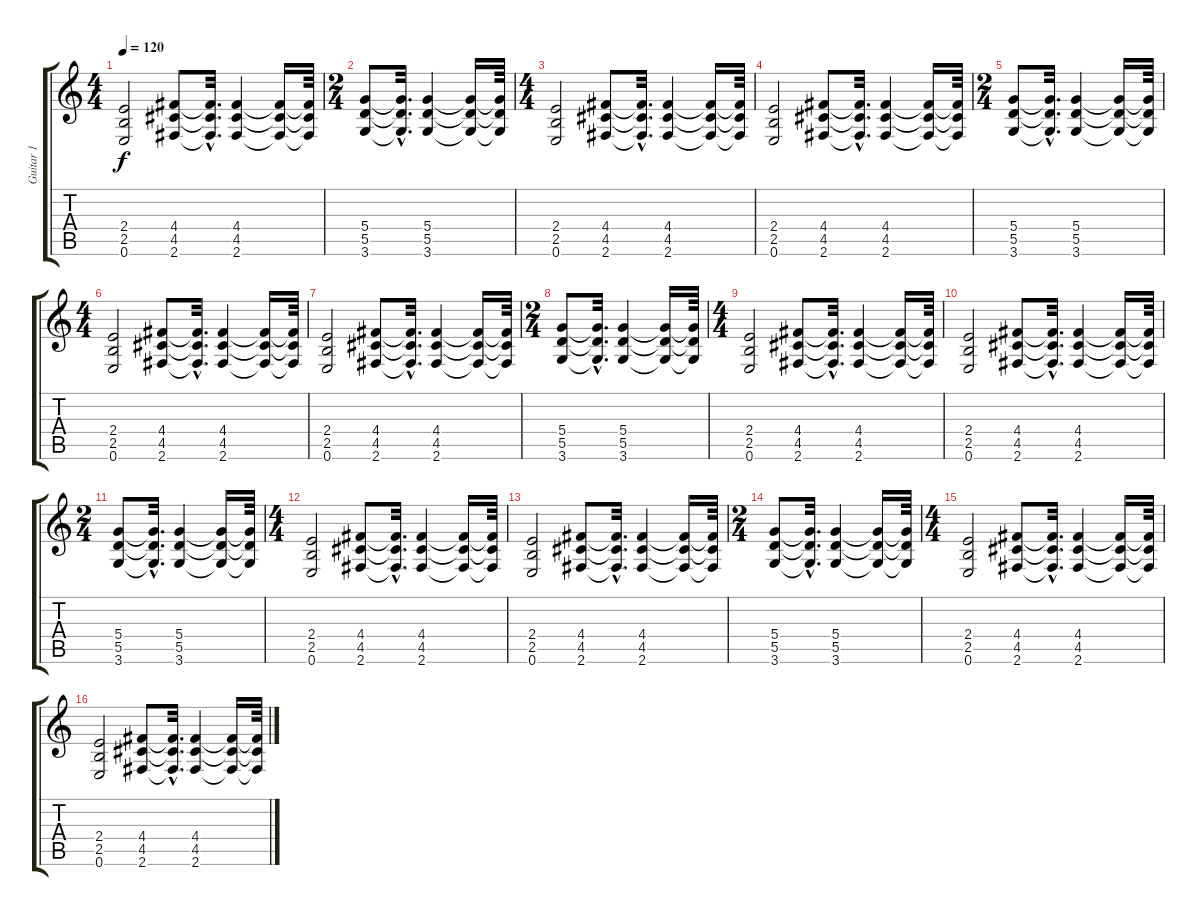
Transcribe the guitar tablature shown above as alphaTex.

\track ("Guitar 1" "Guitar 1") {instrument distortionguitar}
\staff {score tabs}
\tuning (E4 B3 G3 D3 A2 E2) {hide}
\ts (4 4)
\tempo 120
\clef g2
\ks c
(2.4 2.5 0.6).2{dy f} (4.4 4.5 2.6).8 (4.4{hac t} 4.5{hac t} 2.6{hac t}).32{d} (4.4 4.5 2.6).4 (4.4{t} 4.5{t} 2.6{t}).16 (4.4{t} 4.5{t} 2.6{t}).64 |
\ts (2 4)
(5.4 5.5 3.6).8 (5.4{hac t} 5.5{hac t} 3.6{hac t}).32{d} (5.4 5.5 3.6).4 (5.4{t} 5.5{t} 3.6{t}).16 (5.4{t} 5.5{t} 3.6{t}).64 |
\ts (4 4)
(2.4 2.5 0.6).2 (4.4 4.5 2.6).8 (4.4{hac t} 4.5{hac t} 2.6{hac t}).32{d} (4.4 4.5 2.6).4 (4.4{t} 4.5{t} 2.6{t}).16 (4.4{t} 4.5{t} 2.6{t}).64 |
(2.4 2.5 0.6).2 (4.4 4.5 2.6).8 (4.4{hac t} 4.5{hac t} 2.6{hac t}).32{d} (4.4 4.5 2.6).4 (4.4{t} 4.5{t} 2.6{t}).16 (4.4{t} 4.5{t} 2.6{t}).64 |
\ts (2 4)
(5.4 5.5 3.6).8 (5.4{hac t} 5.5{hac t} 3.6{hac t}).32{d} (5.4 5.5 3.6).4 (5.4{t} 5.5{t} 3.6{t}).16 (5.4{t} 5.5{t} 3.6{t}).64 |
\ts (4 4)
(2.4 2.5 0.6).2 (4.4 4.5 2.6).8 (4.4{hac t} 4.5{hac t} 2.6{hac t}).32{d} (4.4 4.5 2.6).4 (4.4{t} 4.5{t} 2.6{t}).16 (4.4{t} 4.5{t} 2.6{t}).64 |
(2.4 2.5 0.6).2 (4.4 4.5 2.6).8 (4.4{hac t} 4.5{hac t} 2.6{hac t}).32{d} (4.4 4.5 2.6).4 (4.4{t} 4.5{t} 2.6{t}).16 (4.4{t} 4.5{t} 2.6{t}).64 |
\ts (2 4)
(5.4 5.5 3.6).8 (5.4{hac t} 5.5{hac t} 3.6{hac t}).32{d} (5.4 5.5 3.6).4 (5.4{t} 5.5{t} 3.6{t}).16 (5.4{t} 5.5{t} 3.6{t}).64 |
\ts (4 4)
(2.4 2.5 0.6).2 (4.4 4.5 2.6).8 (4.4{hac t} 4.5{hac t} 2.6{hac t}).32{d} (4.4 4.5 2.6).4 (4.4{t} 4.5{t} 2.6{t}).16 (4.4{t} 4.5{t} 2.6{t}).64 |
(2.4 2.5 0.6).2 (4.4 4.5 2.6).8 (4.4{hac t} 4.5{hac t} 2.6{hac t}).32{d} (4.4 4.5 2.6).4 (4.4{t} 4.5{t} 2.6{t}).16 (4.4{t} 4.5{t} 2.6{t}).64 |
\ts (2 4)
(5.4 5.5 3.6).8 (5.4{hac t} 5.5{hac t} 3.6{hac t}).32{d} (5.4 5.5 3.6).4 (5.4{t} 5.5{t} 3.6{t}).16 (5.4{t} 5.5{t} 3.6{t}).64 |
\ts (4 4)
(2.4 2.5 0.6).2 (4.4 4.5 2.6).8 (4.4{hac t} 4.5{hac t} 2.6{hac t}).32{d} (4.4 4.5 2.6).4 (4.4{t} 4.5{t} 2.6{t}).16 (4.4{t} 4.5{t} 2.6{t}).64 |
(2.4 2.5 0.6).2 (4.4 4.5 2.6).8 (4.4{hac t} 4.5{hac t} 2.6{hac t}).32{d} (4.4 4.5 2.6).4 (4.4{t} 4.5{t} 2.6{t}).16 (4.4{t} 4.5{t} 2.6{t}).64 |
\ts (2 4)
(5.4 5.5 3.6).8 (5.4{hac t} 5.5{hac t} 3.6{hac t}).32{d} (5.4 5.5 3.6).4 (5.4{t} 5.5{t} 3.6{t}).16 (5.4{t} 5.5{t} 3.6{t}).64 |
\ts (4 4)
(2.4 2.5 0.6).2 (4.4 4.5 2.6).8 (4.4{hac t} 4.5{hac t} 2.6{hac t}).32{d} (4.4 4.5 2.6).4 (4.4{t} 4.5{t} 2.6{t}).16 (4.4{t} 4.5{t} 2.6{t}).64 |
(2.4 2.5 0.6).2 (4.4 4.5 2.6).8 (4.4{hac t} 4.5{hac t} 2.6{hac t}).32{d} (4.4 4.5 2.6).4 (4.4{t} 4.5{t} 2.6{t}).16 (4.4{t} 4.5{t} 2.6{t}).64
